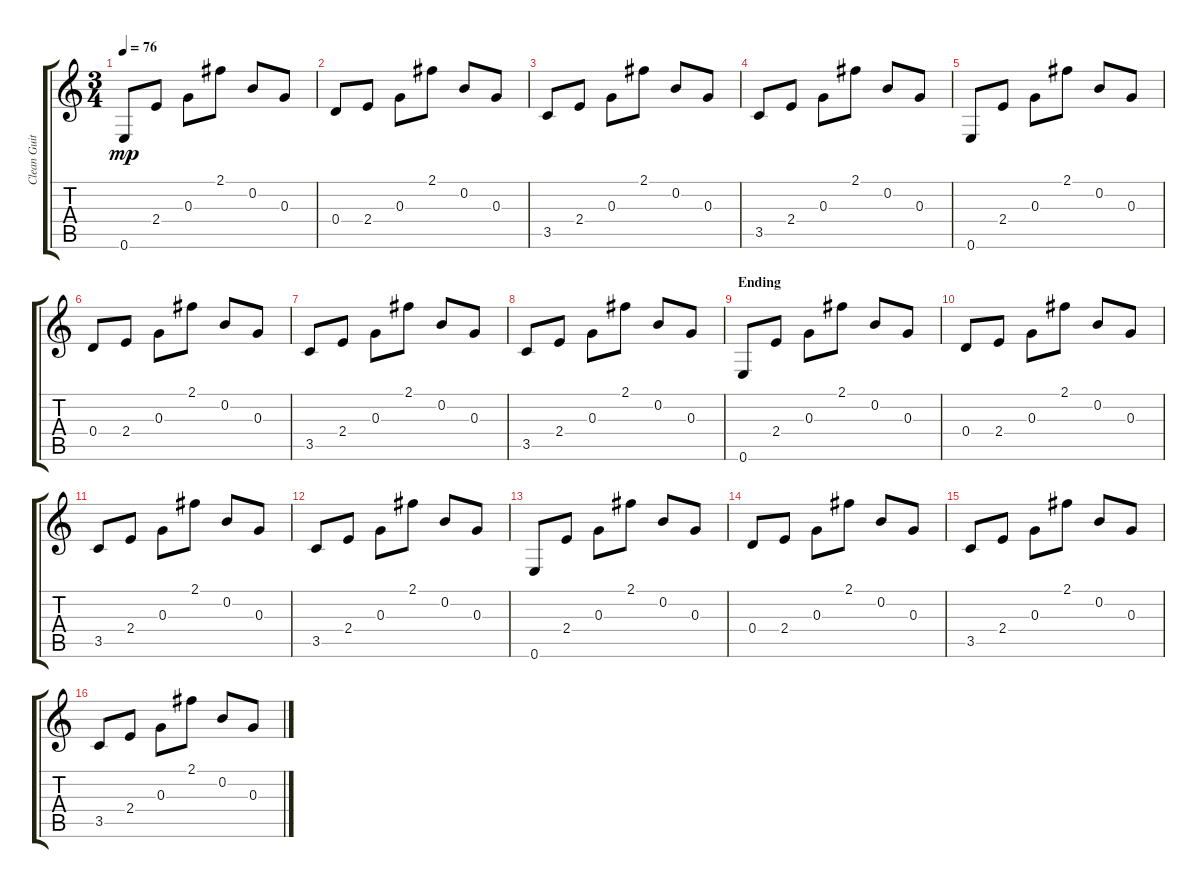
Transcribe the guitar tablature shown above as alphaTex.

\track ("Clean Guitar 2" "Clean Guit") {instrument electricguitarjazz}
\staff {score tabs}
\tuning (E4 B3 G3 D3 A2 E2) {hide}
\ts (3 4)
\tempo 76
\clef g2
\ks c
0.6.8{dy mp} 2.4.8 0.3.8 2.1.8 0.2.8 0.3.8 |
0.4.8 2.4.8 0.3.8 2.1.8 0.2.8 0.3.8 |
3.5.8 2.4.8 0.3.8 2.1.8 0.2.8 0.3.8 |
3.5.8 2.4.8 0.3.8 2.1.8 0.2.8 0.3.8 |
0.6.8 2.4.8 0.3.8 2.1.8 0.2.8 0.3.8 |
0.4.8 2.4.8 0.3.8 2.1.8 0.2.8 0.3.8 |
3.5.8 2.4.8 0.3.8 2.1.8 0.2.8 0.3.8 |
3.5.8 2.4.8 0.3.8 2.1.8 0.2.8 0.3.8 |
\section ("" "Ending")
0.6.8 2.4.8 0.3.8 2.1.8 0.2.8 0.3.8 |
0.4.8 2.4.8 0.3.8 2.1.8 0.2.8 0.3.8 |
3.5.8 2.4.8 0.3.8 2.1.8 0.2.8 0.3.8 |
3.5.8 2.4.8 0.3.8 2.1.8 0.2.8 0.3.8 |
0.6.8 2.4.8 0.3.8 2.1.8 0.2.8 0.3.8 |
0.4.8 2.4.8 0.3.8 2.1.8 0.2.8 0.3.8 |
3.5.8 2.4.8 0.3.8 2.1.8 0.2.8 0.3.8 |
3.5.8 2.4.8 0.3.8 2.1.8 0.2.8 0.3.8
